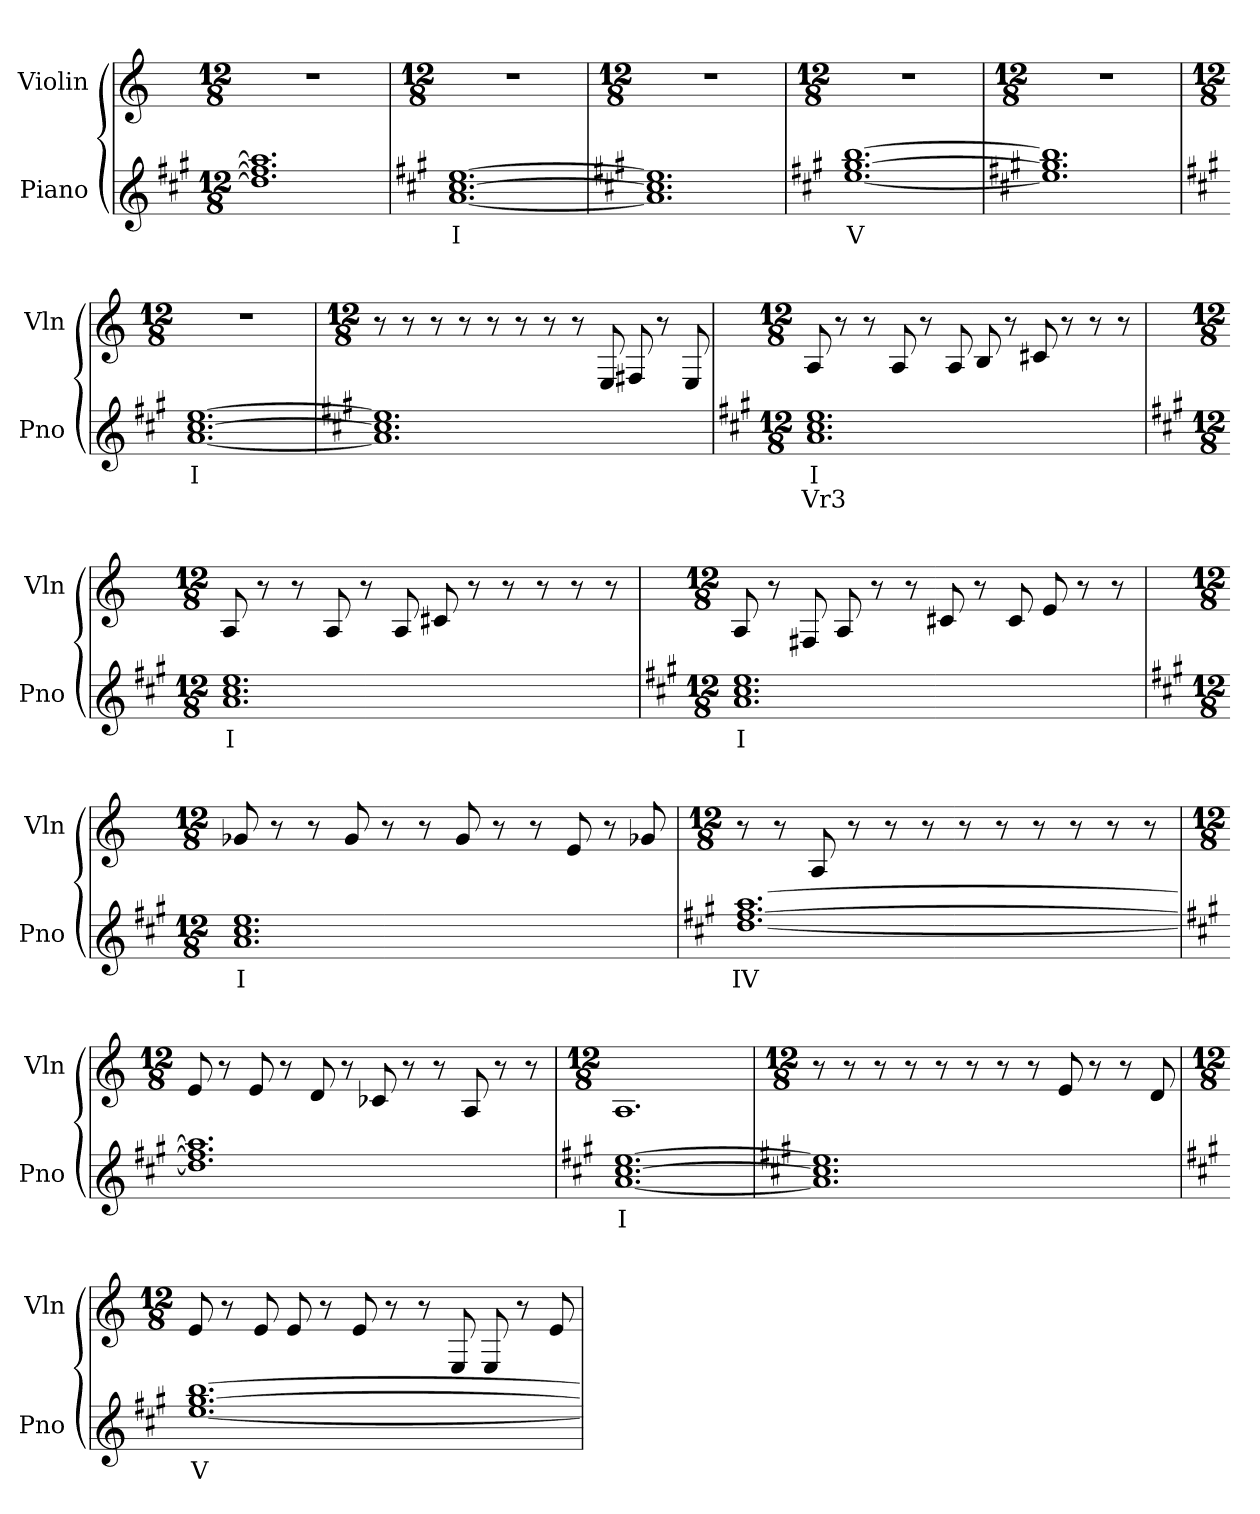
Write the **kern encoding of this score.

**kern	**text	**text	**kern
*part2	*part2	*part2	*part1
*staff2	*staff2	*staff2	*staff1
*I"Piano	*	*	*I"Violin
*I'Pno	*	*	*I'Vln
*k[f#c#g#]	*	*	*
*A:	*	*	*
*M12/8	*	*	*M12/8
=	=	=	=
1.dd] 1.ff#] 1.aa]	.	.	1.r
=	=	=	=
*k[f#c#g#]	*	*	*
*A:	*	*	*
*	*	*	*M12/8
[1.a [1.cc# [1.ee	I	.	1.r
=	=	=	=
*k[f#c#g#]	*	*	*
*A:	*	*	*
*	*	*	*M12/8
1.a] 1.cc#] 1.ee]	.	.	1.r
=	=	=	=
*k[f#c#g#]	*	*	*
*A:	*	*	*
*	*	*	*M12/8
[1.ee [1.gg# [1.bb	V	.	1.r
=	=	=	=
*k[f#c#g#]	*	*	*
*A:	*	*	*
*	*	*	*M12/8
1.ee] 1.gg#] 1.bb]	.	.	1.r
=	=	=	=
*k[f#c#g#]	*	*	*
*A:	*	*	*
*	*	*	*M12/8
[1.a [1.cc# [1.ee	I	.	1.r
=	=	=	=
*k[f#c#g#]	*	*	*
*A:	*	*	*
*	*	*	*M12/8
1.a] 1.cc#] 1.ee]	.	.	8r
.	.	.	8r
.	.	.	8r
.	.	.	8r
.	.	.	8r
.	.	.	8r
.	.	.	8r
.	.	.	8r
.	.	.	8E
.	.	.	8F#X
.	.	.	8r
.	.	.	8E
=	=	=	=
*k[f#c#g#]	*	*	*
*A:	*	*	*
*M12/8	*	*	*M12/8
1.a 1.cc# 1.ee	I	Vr3	8A
.	.	.	8r
.	.	.	8r
.	.	.	8A
.	.	.	8r
.	.	.	8A
.	.	.	8B
.	.	.	8r
.	.	.	8c#X
.	.	.	8r
.	.	.	8r
.	.	.	8r
=	=	=	=
*k[f#c#g#]	*	*	*
*A:	*	*	*
*M12/8	*	*	*M12/8
1.a 1.cc# 1.ee	I	.	8A
.	.	.	8r
.	.	.	8r
.	.	.	8A
.	.	.	8r
.	.	.	8A
.	.	.	8c#X
.	.	.	8r
.	.	.	8r
.	.	.	8r
.	.	.	8r
.	.	.	8r
=	=	=	=
*k[f#c#g#]	*	*	*
*A:	*	*	*
*M12/8	*	*	*M12/8
1.a 1.cc# 1.ee	I	.	8A
.	.	.	8r
.	.	.	8F#X
.	.	.	8A
.	.	.	8r
.	.	.	8r
.	.	.	8c#X
.	.	.	8r
.	.	.	8c#
.	.	.	8e
.	.	.	8r
.	.	.	8r
=	=	=	=
*k[f#c#g#]	*	*	*
*A:	*	*	*
*M12/8	*	*	*M12/8
1.a 1.cc# 1.ee	I	.	8g-X
.	.	.	8r
.	.	.	8r
.	.	.	8g-
.	.	.	8r
.	.	.	8r
.	.	.	8g-
.	.	.	8r
.	.	.	8r
.	.	.	8e
.	.	.	8r
.	.	.	8g-X
=	=	=	=
*k[f#c#g#]	*	*	*
*A:	*	*	*
*	*	*	*M12/8
[1.dd [1.ff# [1.aa	IV	.	8r
.	.	.	8r
.	.	.	8A
.	.	.	8r
.	.	.	8r
.	.	.	8r
.	.	.	8r
.	.	.	8r
.	.	.	8r
.	.	.	8r
.	.	.	8r
.	.	.	8r
=	=	=	=
*k[f#c#g#]	*	*	*
*A:	*	*	*
*	*	*	*M12/8
1.dd] 1.ff#] 1.aa]	.	.	8e
.	.	.	8r
.	.	.	8e
.	.	.	8r
.	.	.	8d
.	.	.	8r
.	.	.	8c-X
.	.	.	8r
.	.	.	8r
.	.	.	8A
.	.	.	8r
.	.	.	8r
=	=	=	=
*k[f#c#g#]	*	*	*
*A:	*	*	*
*	*	*	*M12/8
[1.a [1.cc# [1.ee	I	.	1.A
=	=	=	=
*k[f#c#g#]	*	*	*
*A:	*	*	*
*	*	*	*M12/8
1.a] 1.cc#] 1.ee]	.	.	8r
.	.	.	8r
.	.	.	8r
.	.	.	8r
.	.	.	8r
.	.	.	8r
.	.	.	8r
.	.	.	8r
.	.	.	8e
.	.	.	8r
.	.	.	8r
.	.	.	8d
=	=	=	=
*k[f#c#g#]	*	*	*
*A:	*	*	*
*	*	*	*M12/8
[1.ee [1.gg# [1.bb	V	.	8e
.	.	.	8r
.	.	.	8e
.	.	.	8e
.	.	.	8r
.	.	.	8e
.	.	.	8r
.	.	.	8r
.	.	.	8E
.	.	.	8E
.	.	.	8r
.	.	.	8e
=	=	=	=
*-	*-	*-	*-
